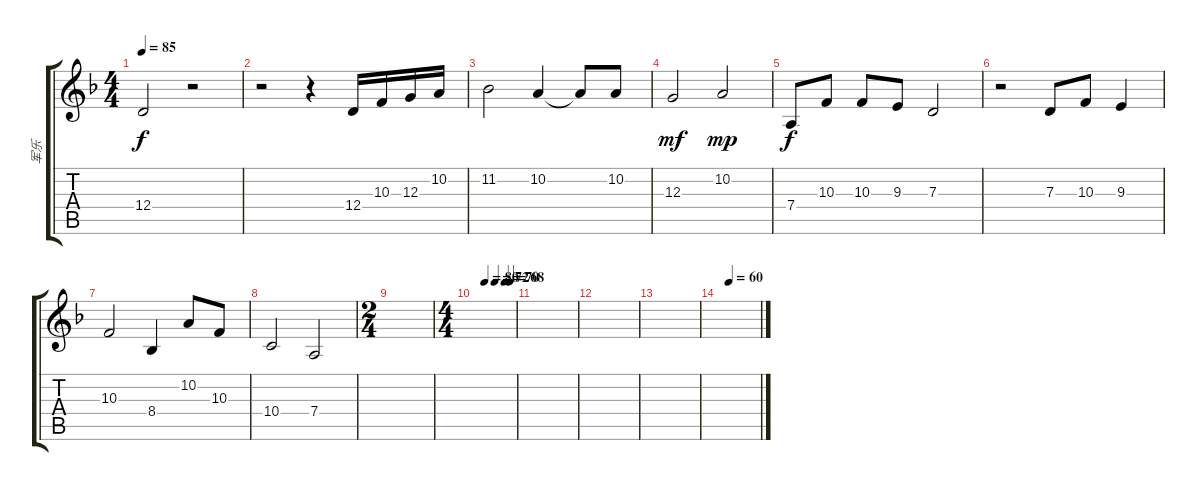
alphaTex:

\track ("军乐" "军乐") {instrument tuba}
\staff {score tabs}
\tuning (E4 B3 G3 D3 A2 E2) {hide}
\ts (4 4)
\tempo 85
\clef g2
\ks f
12.4.2{dy f} r.2 |
r.2 r.4 12.4.16 10.3.16 12.3.16 10.2.16 |
11.2.2 10.2.4 10.2{t}.8 10.2.8 |
12.3.2{dy mf} 10.2.2{dy mp} |
7.4.8{dy f} 10.3.8 10.3.8 9.3.8 7.3.2 |
r.2 7.3.8 10.3.8 9.3.4 |
10.3.2 8.4.4 10.2.8 10.3.8 |
10.4.2 7.4.2 |
\ts (2 4)
|
\ts (4 4)
\tempo (80 0.25)
\tempo (72 0.5)
\tempo (70 0.75)
\tempo (68 0.875)
|
|
|
|
\tempo (60 0.25)
